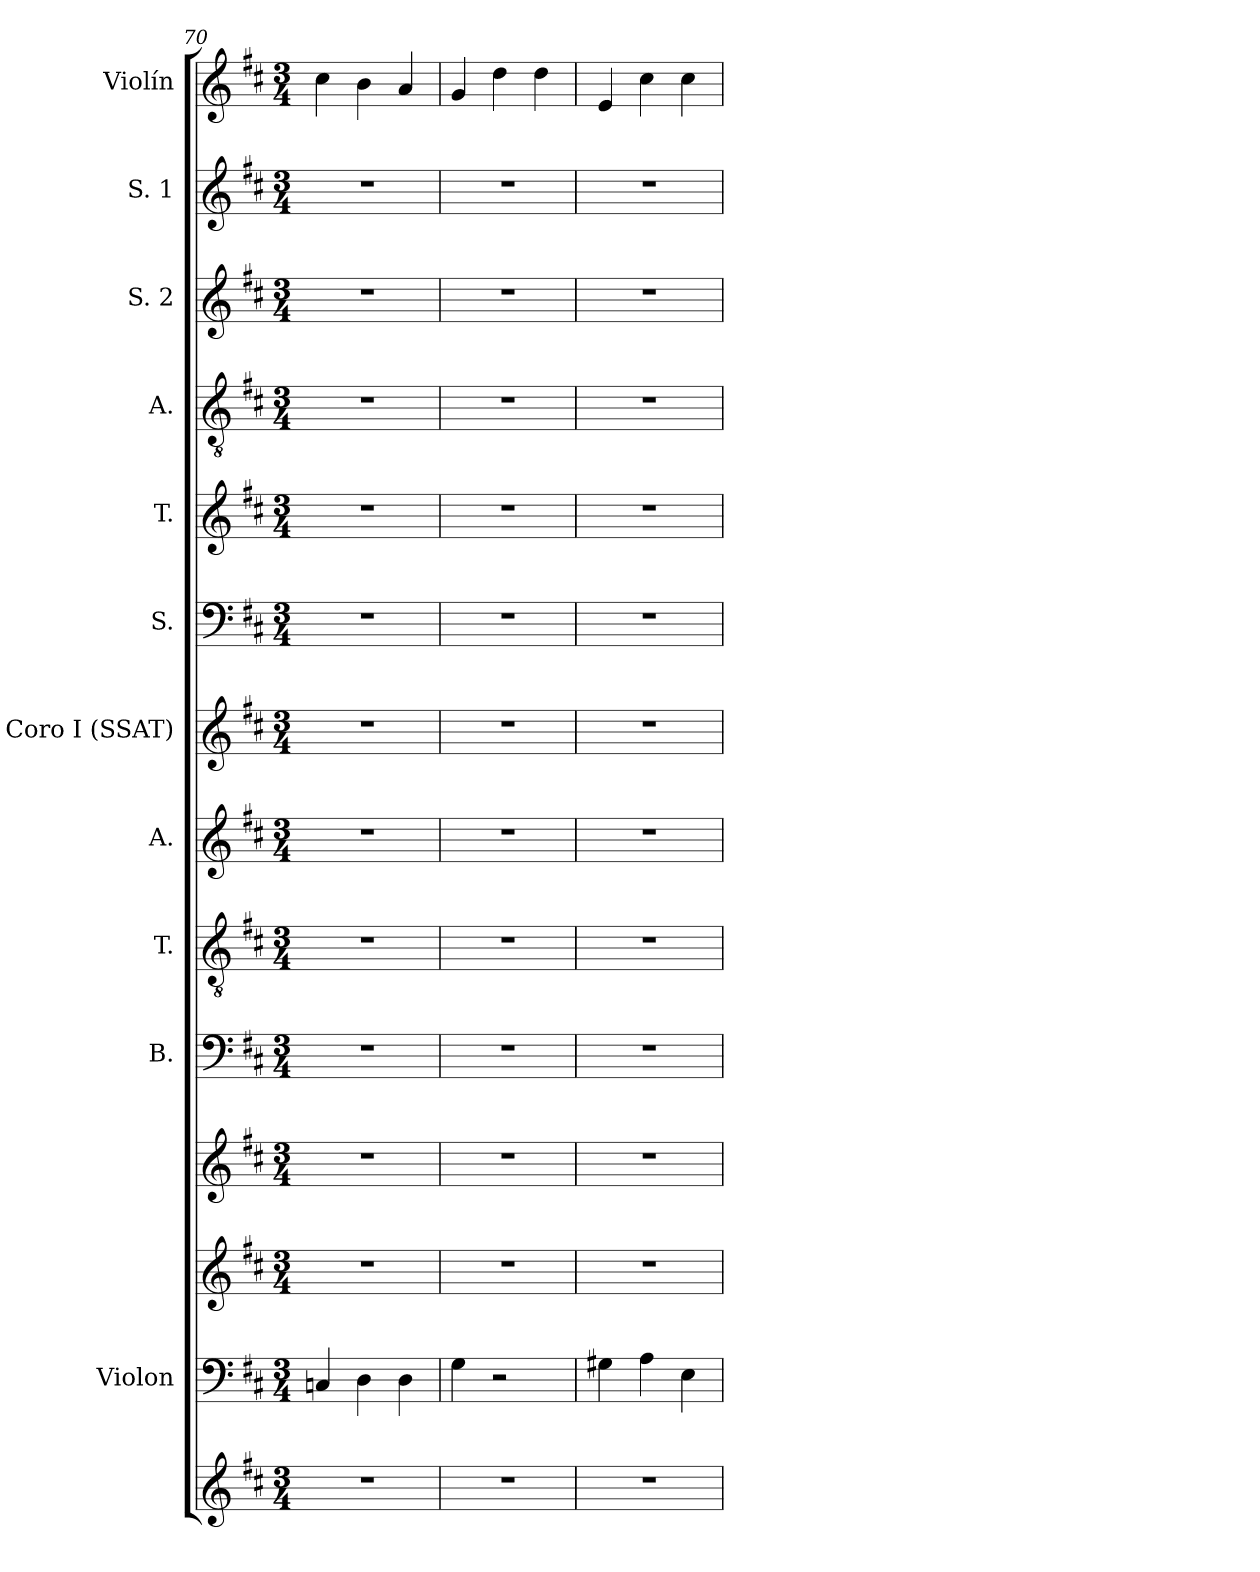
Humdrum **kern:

**kern	**kern	**kern	**kern	**kern	**kern	**kern	**kern	**kern	**kern	**kern	**kern	**kern	**kern
*part14	*part13	*part12	*part11	*part10	*part9	*part8	*part7	*part6	*part5	*part4	*part3	*part2	*part1
*staff14	*staff13	*staff12	*staff11	*staff10	*staff9	*staff8	*staff7	*staff6	*staff5	*staff4	*staff3	*staff2	*staff1
*	*I"Violon	*	*	*I"B.	*I"T.	*I"A.	*I"Coro I (SSAT)	*I"S.	*I"T.	*I"A.	*I"S. 2	*I"S. 1	*I"Violín
*	*I'Violon	*	*	*	*	*	*	*	*	*	*I'S. 2	*I'S. 1	*I'Violín
*clefG2	*clefF4	*clefG2	*clefG2	*clefF4	*clefGv2	*clefG2	*clefG2	*clefF4	*clefG2	*clefGv2	*clefG2	*clefG2	*clefG2
*k[f#c#]	*k[f#c#]	*k[f#c#]	*k[f#c#]	*k[f#c#]	*k[f#c#]	*k[f#c#]	*k[f#c#]	*k[f#c#]	*k[f#c#]	*k[f#c#]	*k[f#c#]	*k[f#c#]	*k[f#c#]
*D:	*D:	*D:	*D:	*D:	*D:	*D:	*D:	*D:	*D:	*D:	*D:	*D:	*D:
*M3/4	*M3/4	*M3/4	*M3/4	*M3/4	*M3/4	*M3/4	*M3/4	*M3/4	*M3/4	*M3/4	*M3/4	*M3/4	*M3/4
=70	=70	=70	=70	=70	=70	=70	=70	=70	=70	=70	=70	=70	=70
2.r	4Cn/	2.r	2.r	2.r	2.r	2.r	2.r	2.r	2.r	2.r	2.r	2.r	4cc#\
.	4D\	.	.	.	.	.	.	.	.	.	.	.	4b\
.	4D\	.	.	.	.	.	.	.	.	.	.	.	4a/
=71	=71	=71	=71	=71	=71	=71	=71	=71	=71	=71	=71	=71	=71
2.r	4G\	2.r	2.r	2.r	2.r	2.r	2.r	2.r	2.r	2.r	2.r	2.r	4g/
.	2r	.	.	.	.	.	.	.	.	.	.	.	4dd\
.	.	.	.	.	.	.	.	.	.	.	.	.	4dd\
!!LO:LB:g=z
=72	=72	=72	=72	=72	=72	=72	=72	=72	=72	=72	=72	=72	=72
2.r	4G#X\	2.r	2.r	2.r	2.r	2.r	2.r	2.r	2.r	2.r	2.r	2.r	4e/
.	4A\	.	.	.	.	.	.	.	.	.	.	.	4cc#\
.	4E\	.	.	.	.	.	.	.	.	.	.	.	4cc#\
=	=	=	=	=	=	=	=	=	=	=	=	=	=
*-	*-	*-	*-	*-	*-	*-	*-	*-	*-	*-	*-	*-	*-
